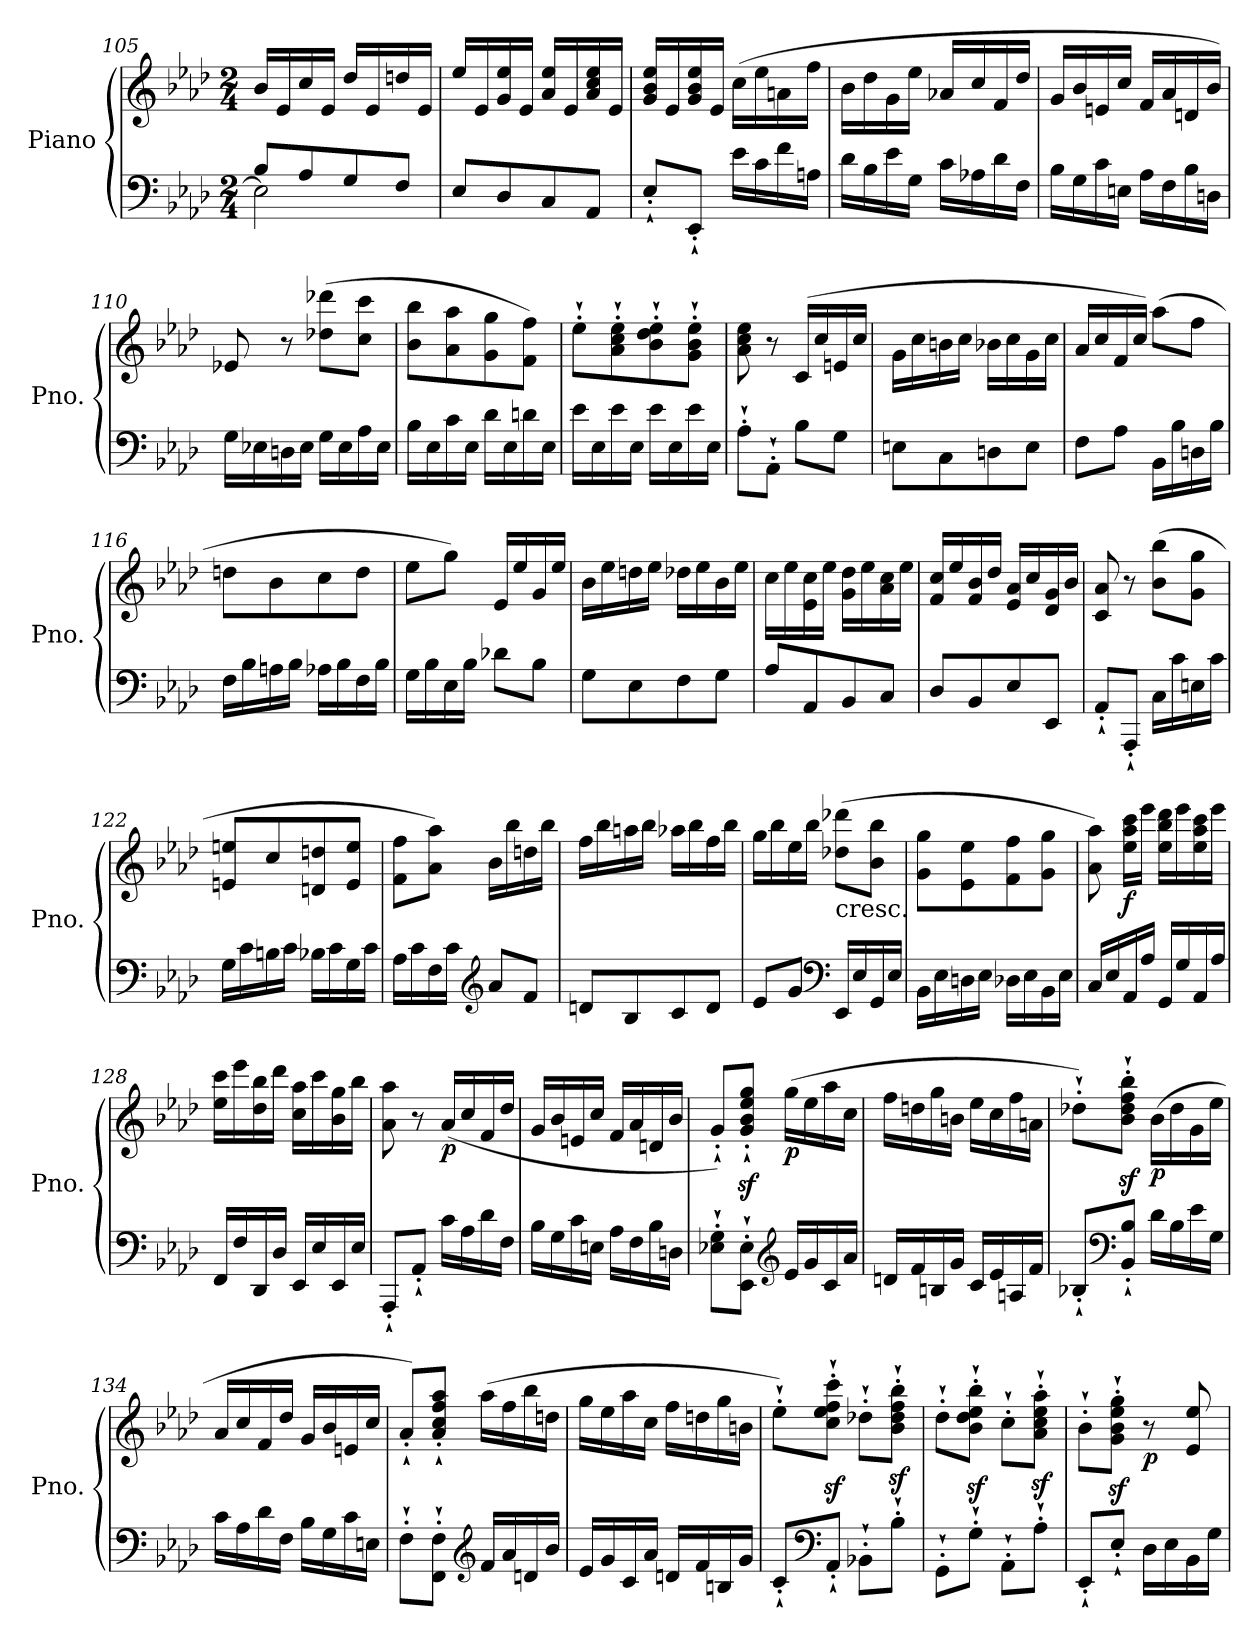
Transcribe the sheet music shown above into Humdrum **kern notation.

**kern	**kern	**dynam
*part1	*part1	*part1
*staff2	*staff1	*staff1/2
*I"Piano	*	*
*I'Pno.	*	*
*clefF4	*clefG2	*
*k[b-e-a-d-]	*k[b-e-a-d-]	*
*A-:	*A-:	*
*M2/4	*M2/4	*
=105	=105	=105
*^	*	*
8B-/L	2E-\]	16b-/LL	.
.	.	16e-/	.
8A-/	.	16cc/	.
.	.	16e-/JJ	.
8G/	.	16dd-/LL	.
.	.	16e-/	.
8F/J	.	16ddn/	.
.	.	16e-/JJ	.
*v	*v	*	*
=106	=106	=106
8E-/L	16ee-/LL	.
.	16e-/	.
8D-/	16g/ 16ee-/	.
.	16e-/JJ	.
8C/	16a-/ 16ee-/LL	.
.	16e-/	.
8AA-/J	16a-/ 16cc/ 16ee-/	.
.	16e-/JJ	.
=107	=107	=107
8E-'`/L	16g/ 16b-/ 16ee-/LL	.
.	16e-/	.
8EE-'`/J	16g/ 16b-/ 16ee-/	.
.	16e-/JJ	.
16e-\LL	(>16cc\LL	.
16c\	16ee-\	.
16f\	16an\	.
16An\JJ	16ff\JJ	.
!!LO:LB:g=z
=108	=108	=108
16d-\LL	16b-\LL	.
16B-\	16dd-\	.
16e-\	16g\	.
16G\JJ	16ee-\JJ	.
16c\LL	16a-X/LL	.
16A-X\	16cc/	.
16d-\	16f/	.
16F\JJ	16dd-/JJ	.
=109	=109	=109
16B-\LL	16g/LL	.
16G\	16b-/	.
16c\	16en/	.
16En\JJ	16cc/JJ	.
16A-\LL	16f/LL	.
16F\	16a-/	.
16B-\	16dn/	.
16Dn\JJ	16b-/JJ)	.
=110	=110	=110
16G\LL	8e-X/	.
16E-X\	.	.
16Dn\	8r	.
16E-\JJ	.	.
16G\LL	(>8dd-X\ 8ddd-X\L	.
16E-\	.	.
16A-\	8cc\ 8ccc\J	.
16E-\JJ	.	.
=111	=111	=111
16B-\LL	8b-\ 8bb-\L	.
16E-\	.	.
16c\	8a-\ 8aa-\	.
16E-\JJ	.	.
16d-\LL	8g\ 8gg\	.
16E-\	.	.
16dn\	8f\ 8ff\J)	.
16E-\JJ	.	.
=112	=112	=112
16e-\LL	8ee-'`\L	.
16E-\	.	.
16e-\	8a-\'` 8cc\'` 8ee-\'`	.
16E-\JJ	.	.
16e-\LL	8b-\'` 8dd-\'` 8ee-\'`	.
16E-\	.	.
16e-\	8g\'` 8b-\'` 8ee-\'`J	.
16E-\JJ	.	.
!!LO:LB:g=z
=113	=113	=113
8A-'`\L	8a-\ 8cc\ 8ee-\	.
8AA-'`\J	8r	.
8B-\L	(>16c/LL	.
.	16cc/	.
8G\J	16en/	.
.	16cc/JJ	.
=114	=114	=114
8En\L	16g\LL	.
.	16cc\	.
8C\	16bn\	.
.	16cc\JJ	.
8Dn\	16b-X\LL	.
.	16cc\	.
8E\J	16g\	.
.	16cc\JJ	.
=115	=115	=115
8F\L	16a-/LL	.
.	16cc/	.
8A-\J	16f/	.
.	16cc/JJ)	.
16BB-\LL	(>8aa-\L	.
16B-\	.	.
16Dn\	8ff\J	.
16B-\JJ	.	.
=116	=116	=116
16F\LL	8ddn\L	.
16B-\	.	.
16An\	8b-\	.
16B-\JJ	.	.
16A-X\LL	8cc\	.
16B-\	.	.
16F\	8dd\J	.
16B-\JJ	.	.
=117	=117	=117
16G\LL	8ee-\L	.
16B-\	.	.
16E-\	8gg\J)	.
16B-\JJ	.	.
8d-X\L	16e-/LL	.
.	16ee-/	.
8B-\J	16g/	.
.	16ee-/JJ	.
!!LO:LB:g=z
=118	=118	=118
8G\L	16b-\LL	.
.	16ee-\	.
8E-\	16ddn\	.
.	16ee-\JJ	.
8F\	16dd-X\LL	.
.	16ee-\	.
8G\J	16b-\	.
.	16ee-\JJ	.
=119	=119	=119
8A-/L	16cc\LL	.
.	16ee-\	.
8AA-/	16e-\ 16cc\	.
.	16ee-\JJ	.
8BB-/	16g\ 16dd-\LL	.
.	16ee-\	.
8C/J	16a-\ 16cc\	.
.	16ee-\JJ	.
=120	=120	=120
8D-/L	16f/ 16cc/LL	.
.	16ee-/	.
8BB-/	16f/ 16b-/	.
.	16dd-/JJ	.
8E-/	16e-/ 16a-/LL	.
.	16cc/	.
8EE-/J	16d-/ 16g/	.
.	16b-/JJ	.
=121	=121	=121
8AA-'`/L	8c/ 8a-/	.
8AAA-'`/J	8r	.
16C\LL	(>8b-\ 8bb-\L	.
16c\	.	.
16En\	8g\ 8gg\J	.
16c\JJ	.	.
=122	=122	=122
16G\LL	8en/ 8een/L	.
16c\	.	.
16Bn\	8cc/	.
16c\JJ	.	.
16B-X\LL	8dn/ 8ddn/	.
16c\	.	.
16G\	8e/ 8ee/J	.
16c\JJ	.	.
!!LO:LB:g=z
=123	=123	=123
16A-\LL	8f\ 8ff\L	.
16c\	.	.
16F\	8a-\ 8aa-\J)	.
16c\JJ	.	.
*clefG2	*	*
8a-/L	16b-\LL	.
.	16bb-\	.
8f/J	16ddn\	.
.	16bb-\JJ	.
=124	=124	=124
8dn/L	16ff\LL	.
.	16bb-\	.
8B-/	16aan\	.
.	16bb-\JJ	.
8c/	16aa-X\LL	.
.	16bb-\	.
8d/J	16ff\	.
.	16bb-\JJ	.
=125	=125	=125
8e-/L	16gg\LL	.
.	16bb-\	.
8g/J	16ee-\	.
.	16bb-\JJ	.
*clefF4	*	*
!	!LO:TX:b:t=cresc.	!
16EE-/LL	(>8dd-X\ 8ddd-X\L	.
16E-/	.	.
16GG/	8b-\ 8bb-\J	.
16E-/JJ	.	.
=126	=126	=126
16BB-\LL	8g\ 8gg\L	.
16E-\	.	.
16Dn\	8e-\ 8ee-\	.
16E-\JJ	.	.
16D-X\LL	8f\ 8ff\	.
16E-\	.	.
16BB-\	8g\ 8gg\J	.
16E-\JJ	.	.
!!LO:PB:g=z
=127	=127	=127
16C/LL	8a-\ 8aa-\)	.
16E-/	.	.
!	!	!LO:DY:b
16AA-/	16ee-\ 16aa-\ 16ccc\LL	f
16A-/JJ	16eee-\JJ	.
16GG/LL	16ee-\ 16bb-\ 16ddd-\LL	.
16G/	16eee-\	.
16AA-/	16ee-\ 16aa-\ 16ccc\	.
16A-/JJ	16eee-\JJ	.
=128	=128	=128
16FF/LL	16ee-\ 16ccc\LL	.
16F/	16eee-\	.
16DD-/	16dd-\ 16bb-\	.
16D-/JJ	16ddd-\JJ	.
16EE-/LL	16cc\ 16aa-\LL	.
16E-/	16ccc\	.
16EE-/	16b-\ 16gg\	.
16E-/JJ	16bb-\JJ	.
=129	=129	=129
8AAA-'`/L	8a-\ 8aa-\	.
8AA-'`/J	8r	.
!	!	!LO:DY:b
16c\LL	(>16a-/LL	p
16A-\	16cc/	.
16d-\	16f/	.
16F\JJ	16dd-/JJ	.
=130	=130	=130
16B-\LL	16g/LL	.
16G\	16b-/	.
16c\	16en/	.
16En\JJ	16cc/JJ	.
16A-\LL	16f/LL	.
16F\	16a-/	.
16B-\	16dn/	.
16Dn\JJ	16b-/JJ	.
=131	=131	=131
8E-X\'` 8G\'`L	8g'`/L)	.
8EE-\'` 8E-\'`J	8g/z<'` 8b-/z<'` 8ee-/z<'` 8gg/z<'`J	.
*clefG2	*	*
!	!	!LO:DY:b
16e-/LL	(>16gg\LL	p
16g/	16ee-\	.
16c/	16aa-\	.
16a-/JJ	16cc\JJ	.
!!LO:LB:g=z
=132	=132	=132
16dn/LL	16ff\LL	.
16f/	16ddn\	.
16Bn/	16gg\	.
16g/JJ	16bn\JJ	.
16c/LL	16ee-\LL	.
16e-/	16cc\	.
16An/	16ff\	.
16f/JJ	16an\JJ	.
=133	=133	=133
8B-X'`/L	8dd-X'`\L)	.
*clefF4	*	*
8BB-/'` 8B-/'`J	8b-\z<'` 8dd-\z<'` 8ff\z<'` 8bb-\z<'`J	.
!	!	!LO:DY:b
16d-\LL	(>16b-\LL	p
16B-\	16dd-\	.
16e-\	16g\	.
16G\JJ	16ee-\JJ	.
=134	=134	=134
16c\LL	16a-/LL	.
16A-\	16cc/	.
16d-\	16f/	.
16F\JJ	16dd-/JJ	.
16B-\LL	16g/LL	.
16G\	16b-/	.
16c\	16en/	.
16En\JJ	16cc/JJ	.
=135	=135	=135
8F'`\L	8a-'`/L)	.
8FF\'` 8F\'`J	8a-/'` 8cc/'` 8ff/'` 8aa-/'`J	.
*clefG2	*	*
16f/LL	(>16aa-\LL	.
16a-/	16ff\	.
16dn/	16bb-\	.
16b-/JJ	16ddn\JJ	.
!!LO:LB:g=z
=136	=136	=136
16e-/LL	16gg\LL	.
16g/	16ee-\	.
16c/	16aa-\	.
16a-/JJ	16cc\JJ	.
16dn/LL	16ff\LL	.
16f/	16ddn\	.
16Bn/	16gg\	.
16g/JJ	16bn\JJ	.
=137	=137	=137
8c'`/L	8ee-'`\L)	.
*clefF4	*	*
8AA-'`/J	8cc\z<'` 8ee-\z<'` 8ff\z<'` 8ccc\z<'`J	.
8BB-X'`\L	8dd-X'`\L	.
8B-'`\J	8b-\z<'` 8dd-\z<'` 8ff\z<'` 8bb-\z<'`J	.
=138	=138	=138
8GG'`\L	8dd-'`\L	.
8G'`\J	8b-\z<'` 8dd-\z<'` 8ee-\z<'` 8bb-\z<'`J	.
8AA-'`\L	8cc'`\L	.
8A-'`\J	8a-\z<'` 8cc\z<'` 8ee-\z<'` 8aa-\z<'`J	.
=139	=139	=139
8EE-'`/L	8b-'`\L	.
8E-'`/J	8g\z<'` 8b-\z<'` 8ee-\z<'` 8gg\z<'`J	.
!	!	!LO:DY:b
16D-\LL	8r	p
16E-\	.	.
16BB-\	8e-/ 8ee-/	.
16G\JJ	.	.
=	=	=
*-	*-	*-
